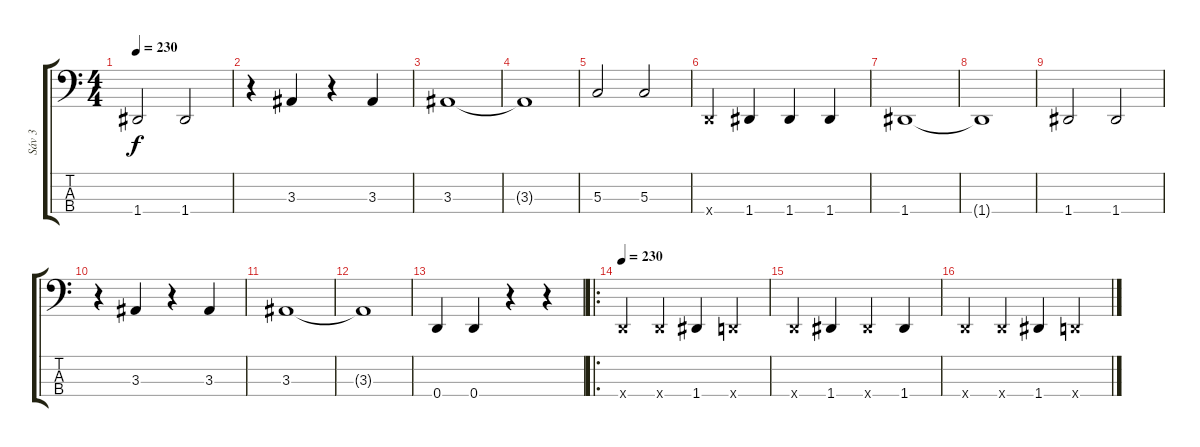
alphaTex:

\track ("Sáv 3" "Sáv 3") {instrument electricbassfinger}
\staff {score tabs}
\tuning (F2 C2 G1 D1) {hide}
\ts (4 4)
\tempo 230
\clef f4
\ks c
1.4.2{dy f} 1.4.2 |
r.4 3.3.4 r.4 3.3.4 |
3.3.1 |
3.3{t}.1 |
5.3.2 5.3.2 |
0.4{x}.4 1.4.4 1.4.4 1.4.4 |
1.4.1 |
1.4{t}.1 |
1.4.2 1.4.2 |
r.4 3.3.4 r.4 3.3.4 |
3.3.1 |
3.3{t}.1 |
0.4.4 0.4.4 r.4 r.4 |
\ro
\tempo 230
0.4{x}.4 0.4{x}.4 1.4.4 0.4{x}.4 |
0.4{x}.4 1.4.4 1.4{x}.4 1.4.4 |
0.4{x}.4 0.4{x}.4 1.4.4 0.4{x}.4
